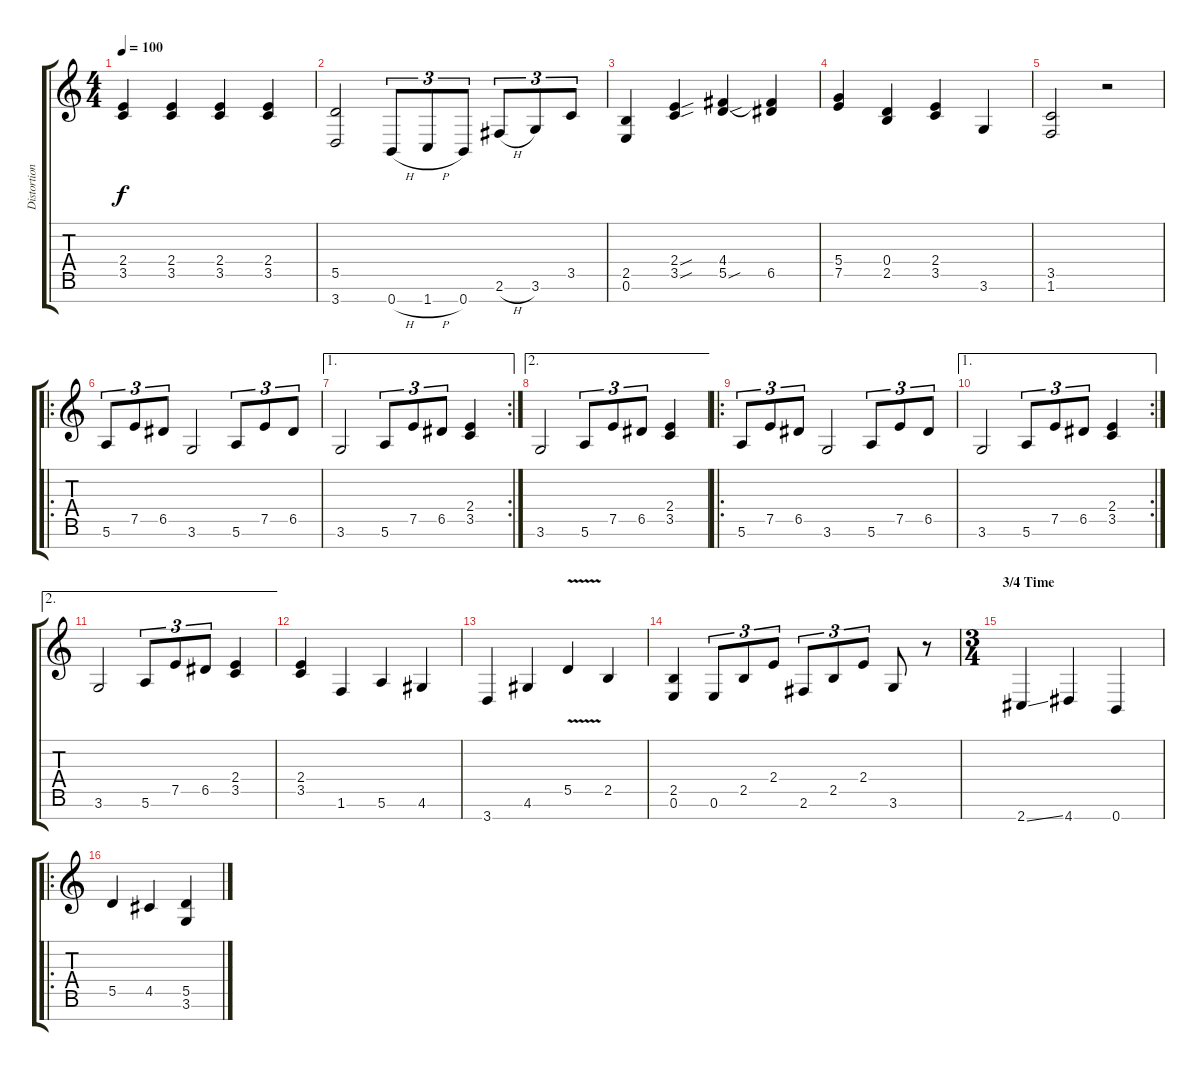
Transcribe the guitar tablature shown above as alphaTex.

\track ("Distortion Guitar" "Distortion") {instrument distortionguitar}
\staff {score tabs}
\tuning (E4 B3 G3 D3 A2 E2 B1) {hide}
\ts (4 4)
\tempo 100
\clef g2
\ks c
(2.4 3.5).4{dy f} (2.4 3.5).4 (2.4 3.5).4 (2.4 3.5).4 |
(5.5 3.7).2 0.7{h}.8{tu (3 2)} 1.7{h}.8{tu (3 2)} 0.7.8{tu (3 2)} 2.6{h}.8{tu (3 2)} 3.6.8{tu (3 2)} 3.5.8{tu (3 2)} |
(2.5 0.6).4 (2.4{sou} 3.5{sou}).4 (4.4 5.5{sou}).4 (4.4{t} 6.5).4 |
(5.4 7.5).4 (0.4 2.5).4 (2.4 3.5).4 3.6.4 |
(3.5 1.6).2 r.2 |
\ro
5.6.8{tu (3 2)} 7.5.8{tu (3 2)} 6.5.8{tu (3 2)} 3.6.2 5.6.8{tu (3 2)} 7.5.8{tu (3 2)} 6.5.8{tu (3 2)} |
\ae 1
\rc 2
3.6.2 5.6.8{tu (3 2)} 7.5.8{tu (3 2)} 6.5.8{tu (3 2)} (2.4 3.5).4 |
\ae 2
3.6.2 5.6.8{tu (3 2)} 7.5.8{tu (3 2)} 6.5.8{tu (3 2)} (2.4 3.5).4 |
\ro
5.6.8{tu (3 2)} 7.5.8{tu (3 2)} 6.5.8{tu (3 2)} 3.6.2 5.6.8{tu (3 2)} 7.5.8{tu (3 2)} 6.5.8{tu (3 2)} |
\ae 1
\rc 2
3.6.2 5.6.8{tu (3 2)} 7.5.8{tu (3 2)} 6.5.8{tu (3 2)} (2.4 3.5).4 |
\ae 2
3.6.2 5.6.8{tu (3 2)} 7.5.8{tu (3 2)} 6.5.8{tu (3 2)} (2.4 3.5).4 |
(2.4 3.5).4 1.6.4 5.6.4 4.6.4 |
3.7.4 4.6.4 5.5{v}.4 2.5.4 |
(2.5 0.6).4 0.6.8{tu (3 2)} 2.5.8{tu (3 2)} 2.4.8{tu (3 2)} 2.6.8{tu (3 2)} 2.5.8{tu (3 2)} 2.4.8{tu (3 2)} 3.6.8 r.8 |
\ts (3 4)
\section ("" "3/4 Time")
2.7{ss}.4 4.7.4 0.7.4 |
\ro
5.5.4 4.5.4 (5.5 3.6).4
